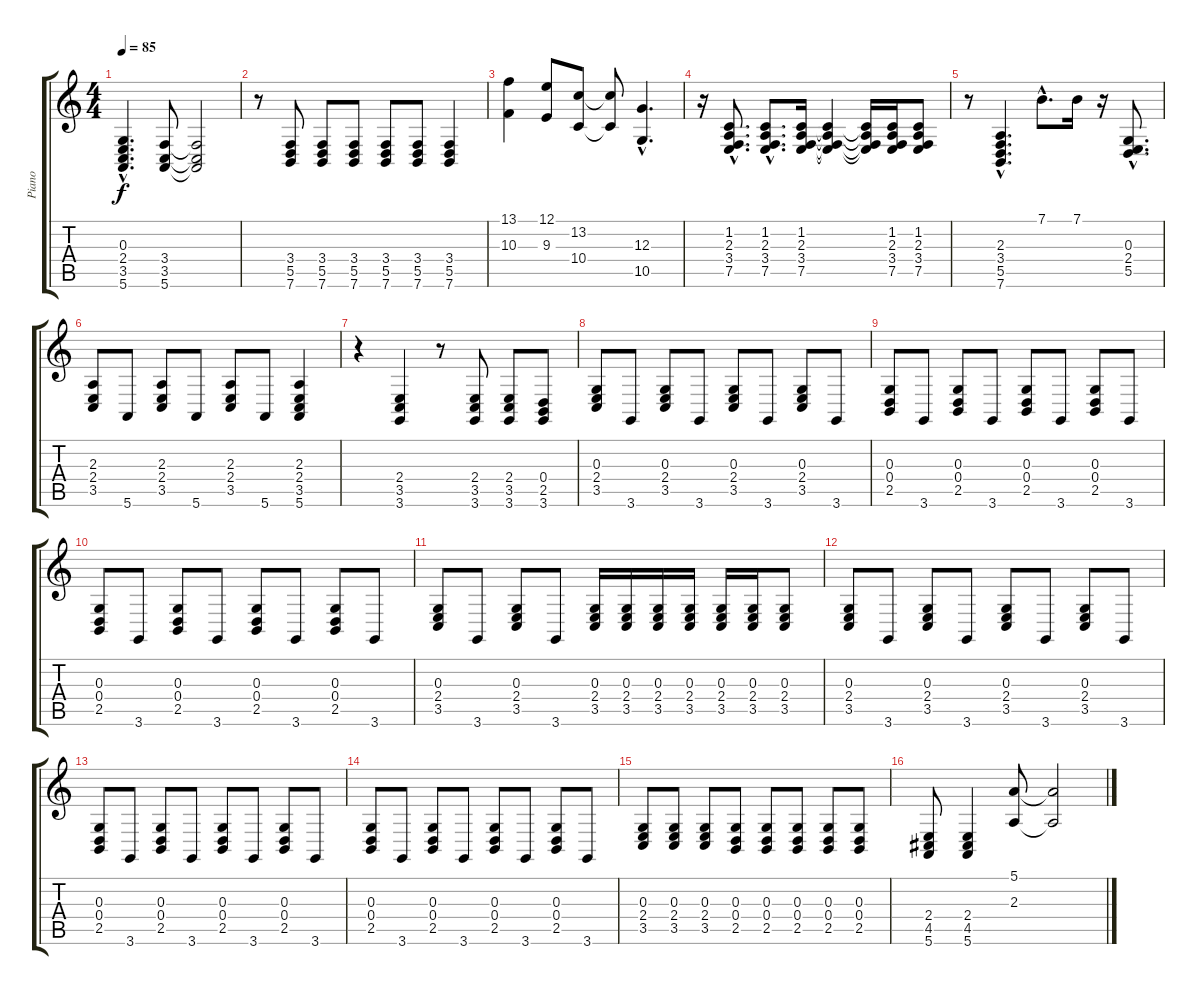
\track ("Piano" "Piano") {instrument electricpiano1}
\staff {score tabs}
\tuning (E4 B3 G3 D3 A2 E2) {hide}
\ts (4 4)
\tempo 85
\clef g2
\ks c
(0.3{hac} 2.4{hac} 3.5{hac} 5.6{hac}).4{d dy f} (3.4 3.5 5.6).8 (3.4{t} 3.5{t} 5.6{t}).2 |
r.8 (3.4 5.5 7.6).8 (3.4 5.5 7.6).8 (3.4 5.5 7.6).8 (3.4 5.5 7.6).8 (3.4 5.5 7.6).8 (3.4 5.5 7.6).4 |
(13.1 10.3).4 (12.1 9.3).8 (13.2 10.4).8 (13.2{t} 10.4{t}).8 (12.3{hac} 10.5{hac}).4{d} |
r.16 (1.2{hac} 2.3{hac} 3.4{hac} 7.5{hac}).8{d} (1.2{hac} 2.3{hac} 3.4{hac} 7.5{hac}).8{d} (1.2 2.3 3.4 7.5).16 (1.2{t} 2.3{t} 3.4{t} 7.5{t}).4 (1.2{t} 2.3{t} 3.4{t} 7.5{t}).16 (1.2 2.3 3.4 7.5).16 (1.2 2.3 3.4 7.5).8 |
r.8 (2.3{hac} 3.4{hac} 5.5{hac} 7.6{hac}).4{d} 7.1{hac}.8{d} 7.1.16 r.16 (0.3{hac} 2.4{hac} 5.5{hac}).8{d} |
(2.3 2.4 3.5).8 5.6.8 (2.3 2.4 3.5).8 5.6.8 (2.3 2.4 3.5).8 5.6.8 (2.3 2.4 3.5 5.6).4 |
r.4 (2.4 3.5 3.6).4 r.8 (2.4 3.5 3.6).8 (2.4 3.5 3.6).8 (0.4 2.5 3.6).8 |
(0.3 2.4 3.5).8 3.6.8 (0.3 2.4 3.5).8 3.6.8 (0.3 2.4 3.5).8 3.6.8 (0.3 2.4 3.5).8 3.6.8 |
(0.3 0.4 2.5).8 3.6.8 (0.3 0.4 2.5).8 3.6.8 (0.3 0.4 2.5).8 3.6.8 (0.3 0.4 2.5).8 3.6.8 |
(0.3 0.4 2.5).8 3.6.8 (0.3 0.4 2.5).8 3.6.8 (0.3 0.4 2.5).8 3.6.8 (0.3 0.4 2.5).8 3.6.8 |
(0.3 2.4 3.5).8 3.6.8 (0.3 2.4 3.5).8 3.6.8 (0.3 2.4 3.5).16 (0.3 2.4 3.5).16 (0.3 2.4 3.5).16 (0.3 2.4 3.5).16 (0.3 2.4 3.5).16 (0.3 2.4 3.5).16 (0.3 2.4 3.5).8 |
(0.3 2.4 3.5).8 3.6.8 (0.3 2.4 3.5).8 3.6.8 (0.3 2.4 3.5).8 3.6.8 (0.3 2.4 3.5).8 3.6.8 |
(0.3 0.4 2.5).8 3.6.8 (0.3 0.4 2.5).8 3.6.8 (0.3 0.4 2.5).8 3.6.8 (0.3 0.4 2.5).8 3.6.8 |
(0.3 0.4 2.5).8 3.6.8 (0.3 0.4 2.5).8 3.6.8 (0.3 0.4 2.5).8 3.6.8 (0.3 0.4 2.5).8 3.6.8 |
(0.3 2.4 3.5).8 (0.3 2.4 3.5).8 (0.3 2.4 3.5).8 (0.3 0.4 2.5).8 (0.3 0.4 2.5).8 (0.3 0.4 2.5).8 (0.3 0.4 2.5).8 (0.3 0.4 2.5).8 |
(2.4 4.5 5.6).8 (2.4 4.5 5.6).4 (5.1 2.3).8 (5.1{t} 2.3{t}).2
